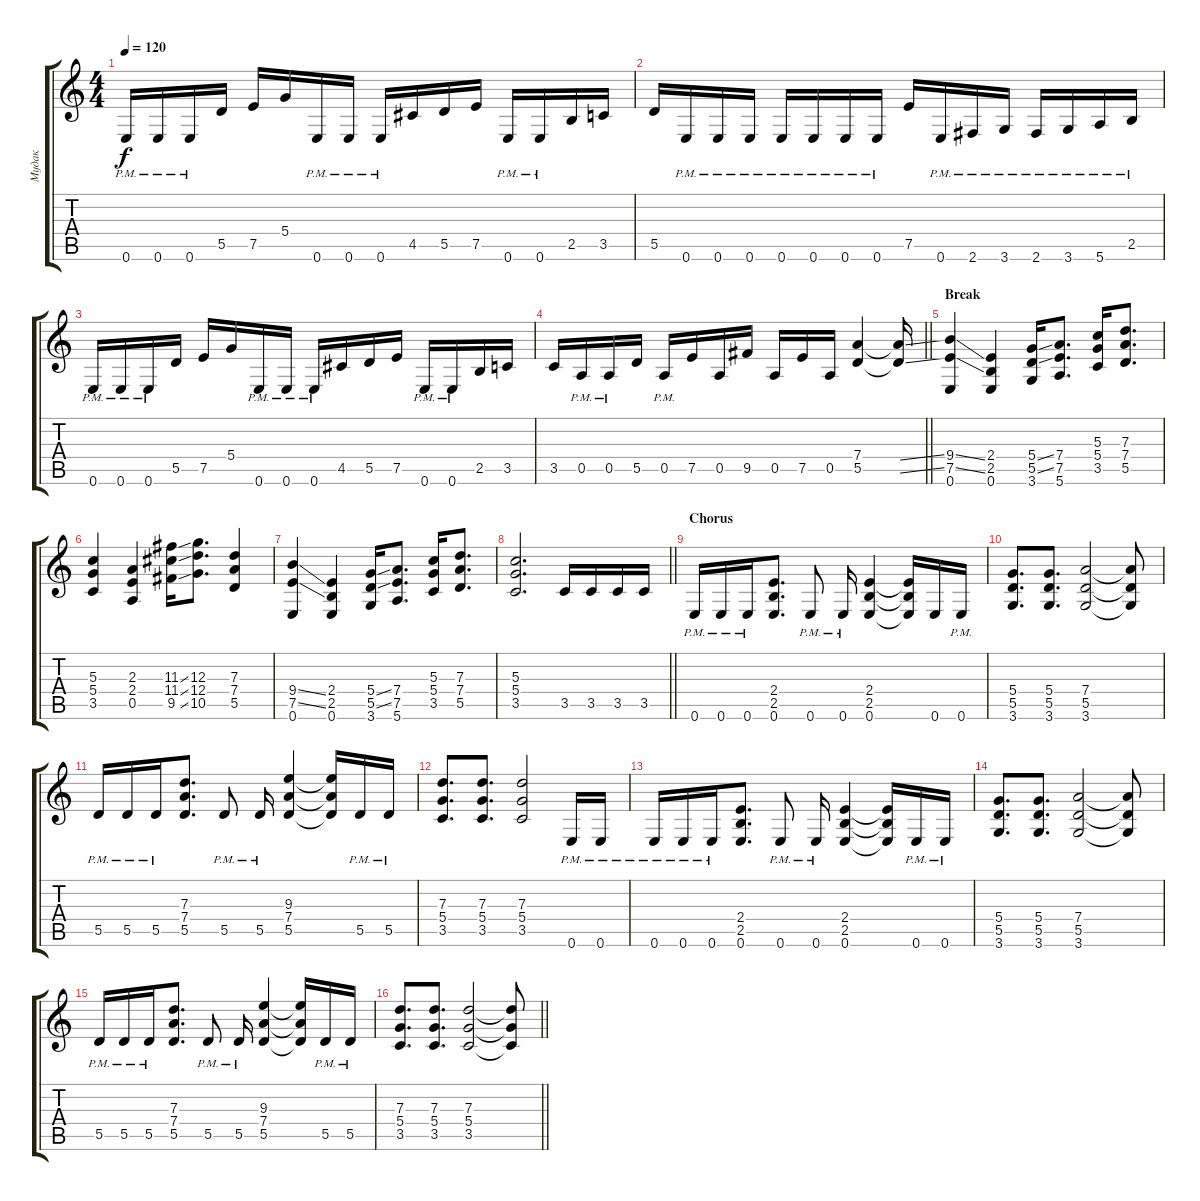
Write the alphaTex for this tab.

\track ("Мудак" "Мудак") {instrument distortionguitar}
\staff {score tabs}
\tuning (E4 B3 G3 D3 A2 E2) {hide}
\ts (4 4)
\tempo 120
\clef g2
\ks c
0.6{pm}.16{dy f} 0.6{pm}.16 0.6{pm}.16 5.5.16 7.5.16 5.4.16 0.6{pm}.16 0.6{pm}.16 0.6{pm}.16 4.5.16 5.5.16 7.5.16 0.6{pm}.16 0.6{pm}.16 2.5.16 3.5.16 |
5.5.16 0.6{pm}.16 0.6{pm}.16 0.6{pm}.16 0.6{pm}.16 0.6{pm}.16 0.6{pm}.16 0.6{pm}.16 7.5.16 0.6{pm}.16 2.6{pm}.16 3.6{pm}.16 2.6{pm}.16 3.6{pm}.16 5.6{pm}.16 2.5{pm}.16 |
0.6{pm}.16 0.6{pm}.16 0.6{pm}.16 5.5.16 7.5.16 5.4.16 0.6{pm}.16 0.6{pm}.16 0.6{pm}.16 4.5.16 5.5.16 7.5.16 0.6{pm}.16 0.6{pm}.16 2.5.16 3.5.16 |
\barLineRight lightlight
3.5.16 0.5{pm}.16 0.5{pm}.16 5.5.16 0.5{pm}.16 7.5.16 0.5.16 9.5.16 0.5.16 7.5.16 0.5.16 (7.4 5.5).4 (7.4{ss t} 5.5{ss t}).16 |
\section ("" "Break")
(9.4{ss} 7.5{ss} 0.6).4 (2.4 2.5 0.6).4 (5.4{ss} 5.5{ss} 3.6).16 (7.4 7.5 5.6).8{d} (5.3 5.4 3.5).16 (7.3 7.4 5.5).8{d} |
(5.3 5.4 3.5).4 (2.3 2.4 0.5).4 (11.3{ss} 11.4{ss} 9.5{ss}).16 (12.3 12.4 10.5).8{d} (7.3 7.4 5.5).4 |
(9.4{ss} 7.5{ss} 0.6).4 (2.4 2.5 0.6).4 (5.4{ss} 5.5{ss} 3.6).16 (7.4 7.5 5.6).8{d} (5.3 5.4 3.5).16 (7.3 7.4 5.5).8{d} |
\barLineRight lightlight
(5.3 5.4 3.5).2{d} 3.5.16 3.5.16 3.5.16 3.5.16 |
\section ("" "Chorus")
0.6{pm}.16 0.6{pm}.16 0.6{pm}.16 (2.4 2.5 0.6).8{d} 0.6{pm}.8 0.6{pm}.16 (2.4 2.5 0.6).4 (2.4{t} 2.5{t} 0.6{t}).16 0.6.16 0.6{pm}.16 |
(5.4 5.5 3.6).8{d} (5.4 5.5 3.6).8{d} (7.4 5.5 3.6).2 (7.4{t} 5.5{t} 3.6{t}).8 |
5.5{pm}.16 5.5{pm}.16 5.5{pm}.16 (7.3 7.4 5.5).8{d} 5.5{pm}.8 5.5{pm}.16 (9.3 7.4 5.5).4 (9.3{t} 7.4{t} 5.5{t}).16 5.5{pm}.16 5.5{pm}.16 |
(7.3 5.4 3.5).8{d} (7.3 5.4 3.5).8{d} (7.3 5.4 3.5).2 0.6{pm}.16 0.6{pm}.16 |
0.6{pm}.16 0.6{pm}.16 0.6{pm}.16 (2.4 2.5 0.6).8{d} 0.6{pm}.8 0.6{pm}.16 (2.4 2.5 0.6).4 (2.4{t} 2.5{t} 0.6{t}).16 0.6{pm}.16 0.6{pm}.16 |
(5.4 5.5 3.6).8{d} (5.4 5.5 3.6).8{d} (7.4 5.5 3.6).2 (7.4{t} 5.5{t} 3.6{t}).8 |
5.5{pm}.16 5.5{pm}.16 5.5{pm}.16 (7.3 7.4 5.5).8{d} 5.5{pm}.8 5.5{pm}.16 (9.3 7.4 5.5).4 (9.3{t} 7.4{t} 5.5{t}).16 5.5{pm}.16 5.5{pm}.16 |
\barLineRight lightlight
(7.3 5.4 3.5).8{d} (7.3 5.4 3.5).8{d} (7.3 5.4 3.5).2 (7.3{t} 5.4{t} 3.5{t}).8
